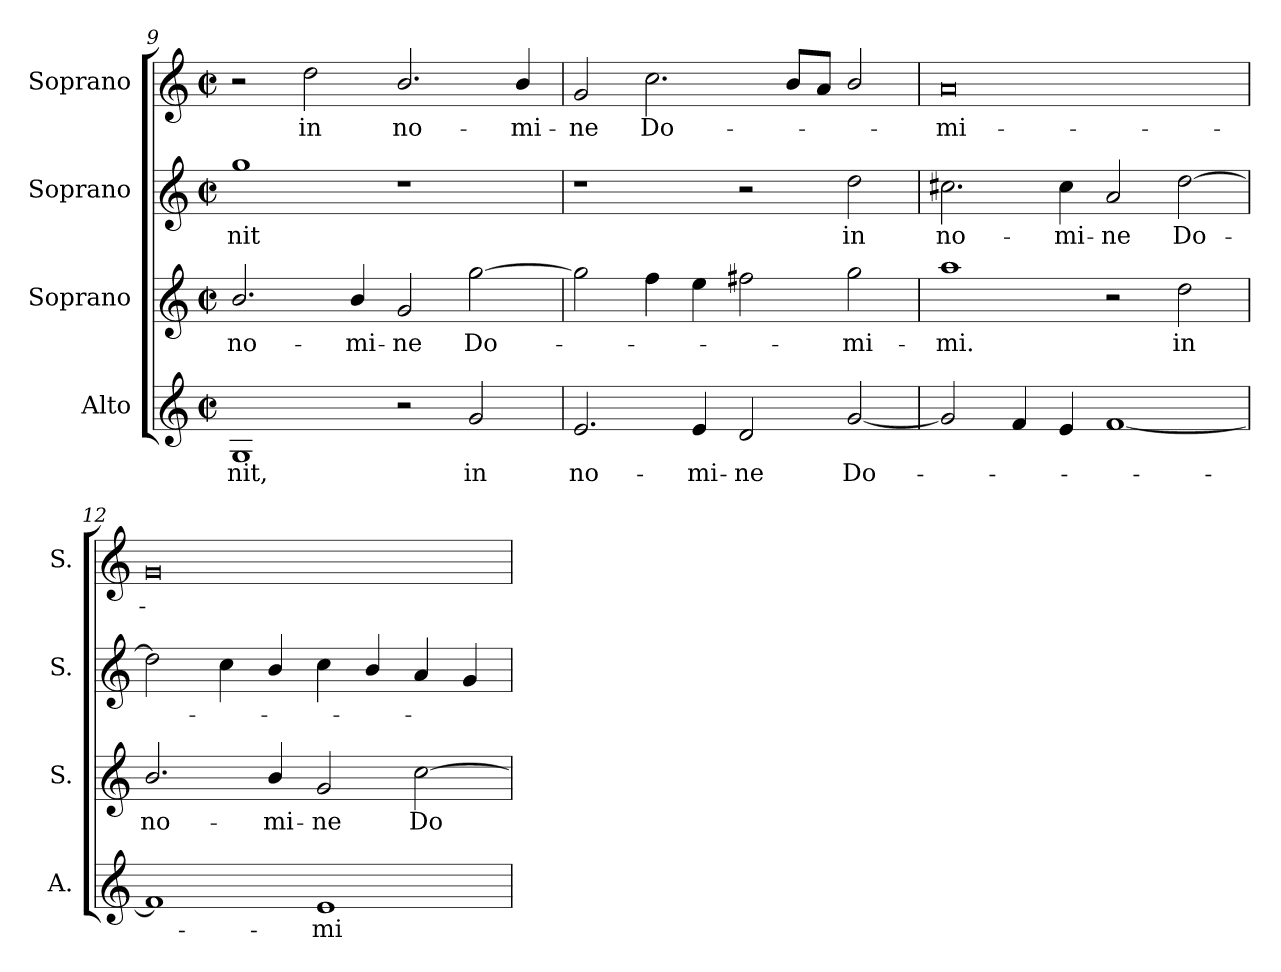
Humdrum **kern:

**kern	**text	**kern	**text	**kern	**text	**kern	**text
*part4	*part4	*part3	*part3	*part2	*part2	*part1	*part1
*staff4	*staff4	*staff3	*staff3	*staff2	*staff2	*staff1	*staff1
*I"Alto	*	*I"Soprano	*	*I"Soprano	*	*I"Soprano	*
*I'A.	*	*I'S.	*	*I'S.	*	*I'S.	*
*clefG2	*	*clefG2	*	*clefG2	*	*clefG2	*
*k[]	*	*k[]	*	*k[]	*	*k[]	*
*C:	*	*C:	*	*C:	*	*C:	*
*M2/2	*	*M2/2	*	*M2/2	*	*M2/2	*
*met(c|)	*	*met(c|)	*	*met(c|)	*	*met(c|)	*
=9	=9	=9	=9	=9	=9	=9	=9
!	!LO:LY:b:color=#000000	!	!	!	!	!	!
!	!	!	!LO:LY:b:color=#000000	!	!	!	!
!	!	!	!	!	!LO:LY:b:color=#000000	!	!
1Gi	-nit,	2.bi/	no-	1ggi	-nit	2r	.
!	!	!	!	!	!	!	!LO:LY:b:color=#000000
.	.	.	.	.	.	2ddi\	in
!	!	!	!LO:LY:b:color=#000000	!	!	!	!
.	.	4bi/	-mi-	.	.	.	.
!	!	!	!LO:LY:b:color=#000000	!	!	!	!
!	!	!	!	!	!	!	!LO:LY:b:color=#000000
2r	.	2gi/	-ne	1r	.	2.bi/	no-
!	!LO:LY:b:color=#000000	!	!	!	!	!	!
!	!	!	!LO:LY:b:color=#000000	!	!	!	!
2gi/	in	[>2ggi\	Do-	.	.	.	.
!	!	!	!	!	!	!	!LO:LY:b:color=#000000
.	.	.	.	.	.	4bi/	-mi-
=10	=10	=10	=10	=10	=10	=10	=10
!	!LO:LY:b:color=#000000	!	!	!	!	!	!
!	!	!	!	!	!	!	!LO:LY:b:color=#000000
2.ei/	no-	2ggi\]	.	1r	.	2gi/	-ne
!	!	!	!	!	!	!	!LO:LY:b:color=#000000
.	.	4ffi\	.	.	.	2.cci\	Do-
!	!LO:LY:b:color=#000000	!	!	!	!	!	!
4ei/	-mi-	4eei\	.	.	.	.	.
!	!LO:LY:b:color=#000000	!	!	!	!	!	!
2di/	-ne	2ff#Xi\	.	2r	.	.	.
.	.	.	.	.	.	8bi/L	.
.	.	.	.	.	.	8ai/J	.
!	!LO:LY:b:color=#000000	!	!	!	!	!	!
!	!	!	!LO:LY:b:color=#000000	!	!	!	!
!	!	!	!	!	!LO:LY:b:color=#000000	!	!
[<2gi/	Do-	2ggi\	-mi-	2ddi\	in	2bi/	.
!!LO:LB:g=z
=11	=11	=11	=11	=11	=11	=11	=11
!	!	!	!LO:LY:b:color=#000000	!	!	!	!
!	!	!	!	!	!LO:LY:b:color=#000000	!	!
!	!	!	!	!	!	!	!LO:LY:b:color=#000000
2gi/]	.	1aai	-mi.	2.cc#Xi\	no-	0ai	-mi-
4fi/	.	.	.	.	.	.	.
!	!	!	!	!	!LO:LY:b:color=#000000	!	!
4ei/	.	.	.	4cc#i\	-mi-	.	.
!	!	!	!	!	!LO:LY:b:color=#000000	!	!
[<1fi	.	2r	.	2ai/	-ne	.	.
!	!	!	!LO:LY:b:color=#000000	!	!	!	!
!	!	!	!	!	!LO:LY:b:color=#000000	!	!
.	.	2ddi\	in	[>2ddi\	Do-	.	.
=12	=12	=12	=12	=12	=12	=12	=12
!	!	!	!LO:LY:b:color=#000000	!	!	!	!
1fi]	.	2.bi/	no-	2ddi\]	.	0gi	.
.	.	.	.	4cci\	.	.	.
!	!	!	!LO:LY:b:color=#000000	!	!	!	!
.	.	4bi/	-mi-	4bi/	.	.	.
!	!LO:LY:b:color=#000000	!	!	!	!	!	!
!	!	!	!LO:LY:b:color=#000000	!	!	!	!
1ei	-mi-	2gi/	-ne	4cci\	.	.	.
.	.	.	.	4bi/	.	.	.
!	!	!	!LO:LY:b:color=#000000	!	!	!	!
.	.	[>2cci\	Do-	4ai/	.	.	.
.	.	.	.	4gi/	.	.	.
=	=	=	=	=	=	=	=
*-	*-	*-	*-	*-	*-	*-	*-
